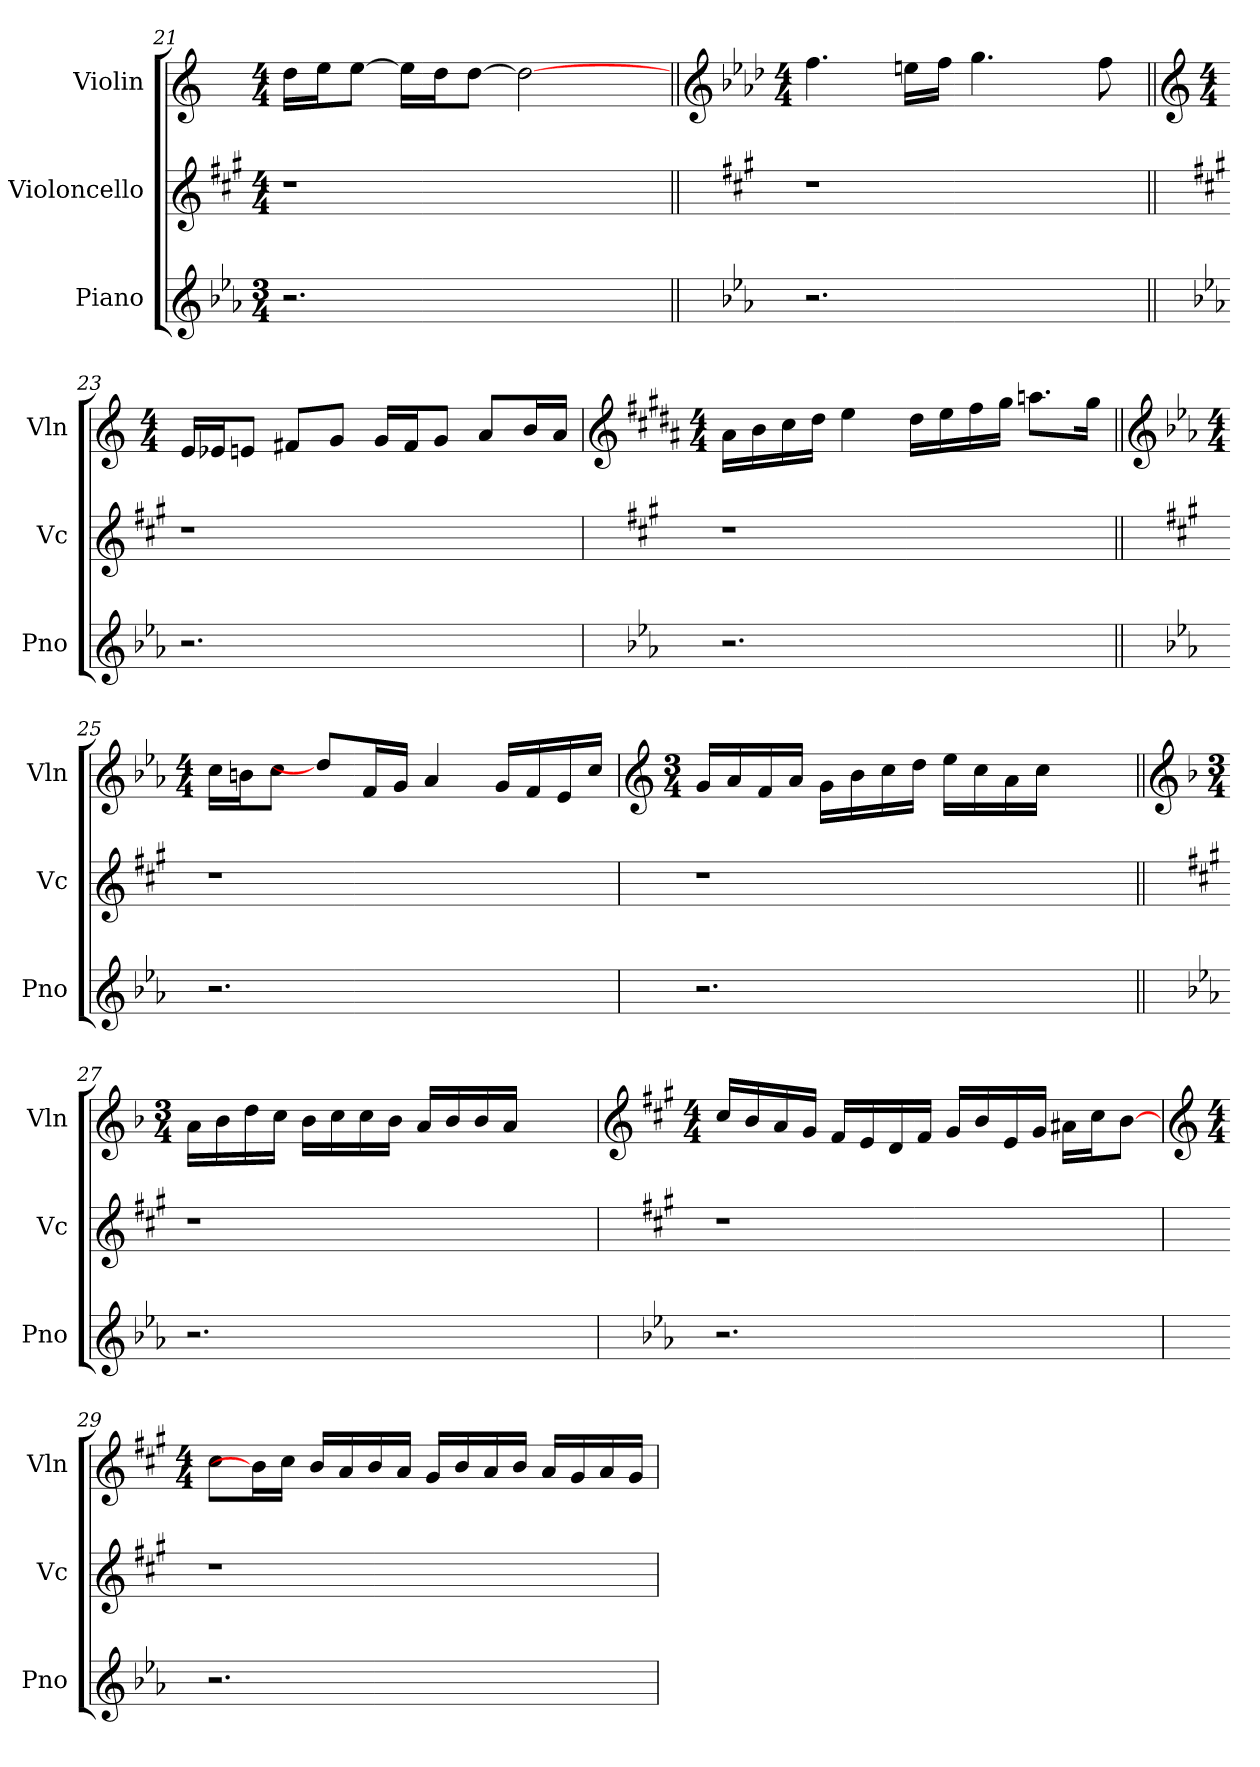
**kern	**kern	**kern
*part3	*part2	*part1
*staff3	*staff2	*staff1
*I"Piano	*I"Violoncello	*I"Violin
*I'Pno	*I'Vc	*I'Vln
*clefG2	*clefG2	*clefG2
*k[b-e-a-]	*k[f#c#g#]	*k[]
*M3/4	*M4/4	*M4/4
*MM84	*MM84	*MM84
=21	=21	=21
2.r	1r	16dd\LL
.	.	16ee\J
.	.	[8ee\J
.	.	16ee\LL]
.	.	16dd\J
.	.	[8dd\J
.	.	2dd\_
4ryy	.	.
!!LO:PB:g=z
=22||	=22||	=22||
*	*	*clefG2
*	*	*k[b-e-a-d-]
*	*	*M4/4
*	*	*MM54
2.r	1r	4.ff\
.	.	16een\LL
.	.	16ff\JJ
.	.	4.gg\
4ryy	.	.
.	.	8ff\
!!LO:LB:g=z
=23||	=23||	=23||
*	*	*clefG2
*	*	*k[]
*	*	*M4/4
*	*	*MM84
2.r	1r	16e/LL
.	.	16e-X/J
.	.	8en/J
.	.	8f#X/L
.	.	8g/J
.	.	16g/LL
.	.	16f#/J
.	.	8g/J
4ryy	.	8a/L
.	.	16b/L
.	.	16a/JJ
=24	=24	=24
*	*	*clefG2
*	*	*k[f#c#g#d#a#]
*	*	*M4/4
*	*	*MM58
2.r	1r	16a#\LL
.	.	16b\
.	.	16cc#\
.	.	16dd#\JJ
.	.	4ee\
.	.	16dd#\LL
.	.	16ee\
.	.	16ff#\
.	.	16gg#\JJ
4ryy	.	8.aan\L
.	.	16gg#\Jk
!!LO:LB:g=z
=25||	=25||	=25||
*	*	*clefG2
*	*	*k[b-e-a-]
*	*	*M4/4
*	*	*MM72
2.r	1r	16cc\LL
.	.	16bn\J
.	.	8cc\J
.	.	8dd/L]
.	.	16f/L
.	.	16g/JJ
.	.	4a-/
4ryy	.	16g/LL
.	.	16f/
.	.	16e-/
.	.	16cc/JJ
=26	=26	=26
*	*	*clefG2
*	*	*M3/4
*	*	*MM108
2.r	1r	16g/LL
.	.	16a-/
.	.	16f/
.	.	16a-/JJ
.	.	16g\LL
.	.	16b-\
.	.	16cc\
.	.	16dd\JJ
.	.	16ee-\LL
.	.	16cc\
.	.	16a-\
.	.	16cc\JJ
4ryy	.	4ryy
!!LO:LB:g=z
=27||	=27||	=27||
*	*	*clefG2
*	*	*k[b-]
*	*	*M3/4
*	*	*MM78
2.r	1r	16a\LL
.	.	16b-\
.	.	16dd\
.	.	16cc\JJ
.	.	16b-\LL
.	.	16cc\
.	.	16cc\
.	.	16b-\JJ
.	.	16a/LL
.	.	16b-/
.	.	16b-/
.	.	16a/JJ
4ryy	.	4ryy
=28	=28	=28
*	*	*clefG2
*	*	*k[f#c#g#]
*	*	*M4/4
*	*	*MM84
2.r	1r	16cc#/LL
.	.	16b/
.	.	16a/
.	.	16g#/JJ
.	.	16f#/LL
.	.	16e/
.	.	16d/
.	.	16f#/JJ
.	.	16g#/LL
.	.	16b/
.	.	16e/
.	.	16g#/JJ
4ryy	.	16a#X\LL
.	.	16cc#\J
.	.	[8b\J
!!LO:PB:g=z
=29	=29	=29
*	*	*clefG2
*	*	*M4/4
*	*	*MM68
2.r	1r	8cc#\L
.	.	16b\L]
.	.	16cc#\JJ
.	.	16b/LL
.	.	16a/
.	.	16b/
.	.	16a/JJ
.	.	16g#/LL
.	.	16b/
.	.	16a/
.	.	16b/JJ
4ryy	.	16a/LL
.	.	16g#/
.	.	16a/
.	.	16g#/JJ
=	=	=
*-	*-	*-
